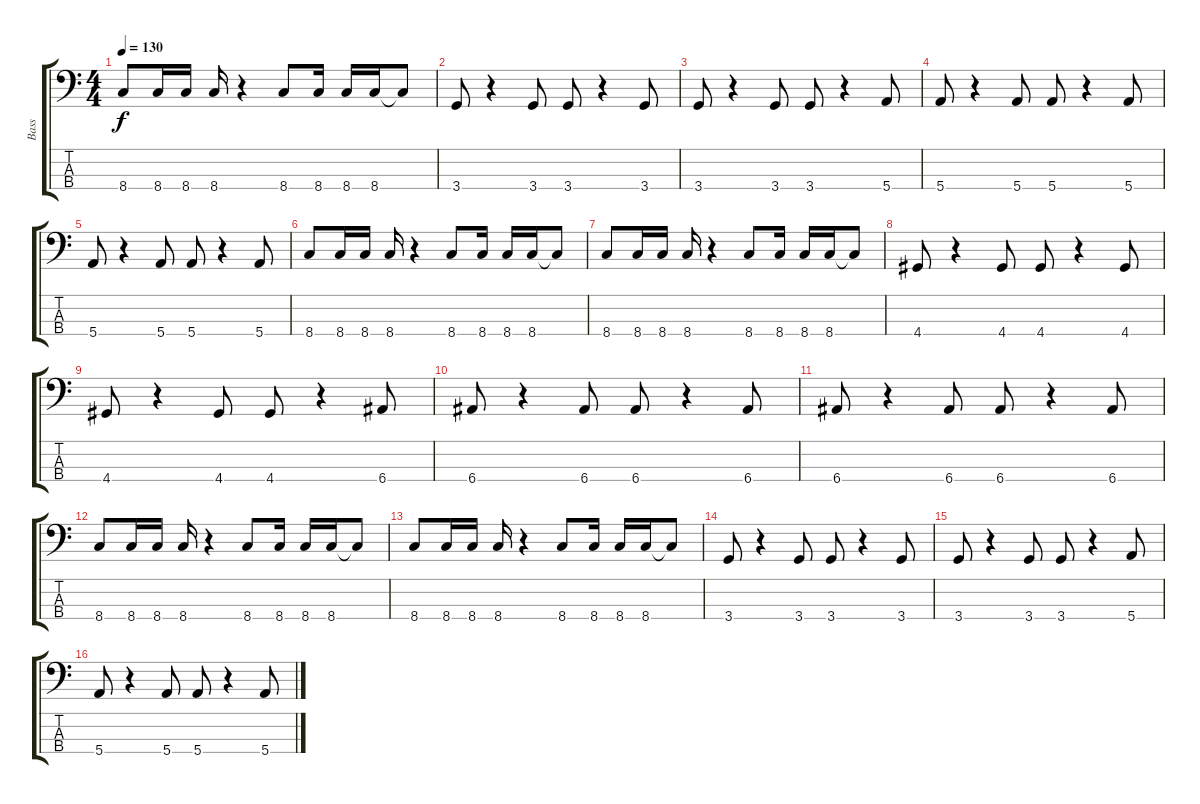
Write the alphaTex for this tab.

\track ("Bass" "Bass") {instrument acousticbass}
\staff {score tabs}
\tuning (G2 D2 A1 E1) {hide}
\ts (4 4)
\tempo 130
\clef f4
\ks c
8.4.8{dy f} 8.4.16 8.4.16 8.4.16 r.4 8.4.8 8.4.16 8.4.16 8.4.16 8.4{t}.8 |
3.4.8 r.4 3.4.8 3.4.8 r.4 3.4.8 |
3.4.8 r.4 3.4.8 3.4.8 r.4 5.4.8 |
5.4.8 r.4 5.4.8 5.4.8 r.4 5.4.8 |
5.4.8 r.4 5.4.8 5.4.8 r.4 5.4.8 |
8.4.8 8.4.16 8.4.16 8.4.16 r.4 8.4.8 8.4.16 8.4.16 8.4.16 8.4{t}.8 |
8.4.8 8.4.16 8.4.16 8.4.16 r.4 8.4.8 8.4.16 8.4.16 8.4.16 8.4{t}.8 |
4.4.8 r.4 4.4.8 4.4.8 r.4 4.4.8 |
4.4.8 r.4 4.4.8 4.4.8 r.4 6.4.8 |
6.4.8 r.4 6.4.8 6.4.8 r.4 6.4.8 |
6.4.8 r.4 6.4.8 6.4.8 r.4 6.4.8 |
8.4.8 8.4.16 8.4.16 8.4.16 r.4 8.4.8 8.4.16 8.4.16 8.4.16 8.4{t}.8 |
8.4.8 8.4.16 8.4.16 8.4.16 r.4 8.4.8 8.4.16 8.4.16 8.4.16 8.4{t}.8 |
3.4.8 r.4 3.4.8 3.4.8 r.4 3.4.8 |
3.4.8 r.4 3.4.8 3.4.8 r.4 5.4.8 |
5.4.8 r.4 5.4.8 5.4.8 r.4 5.4.8
